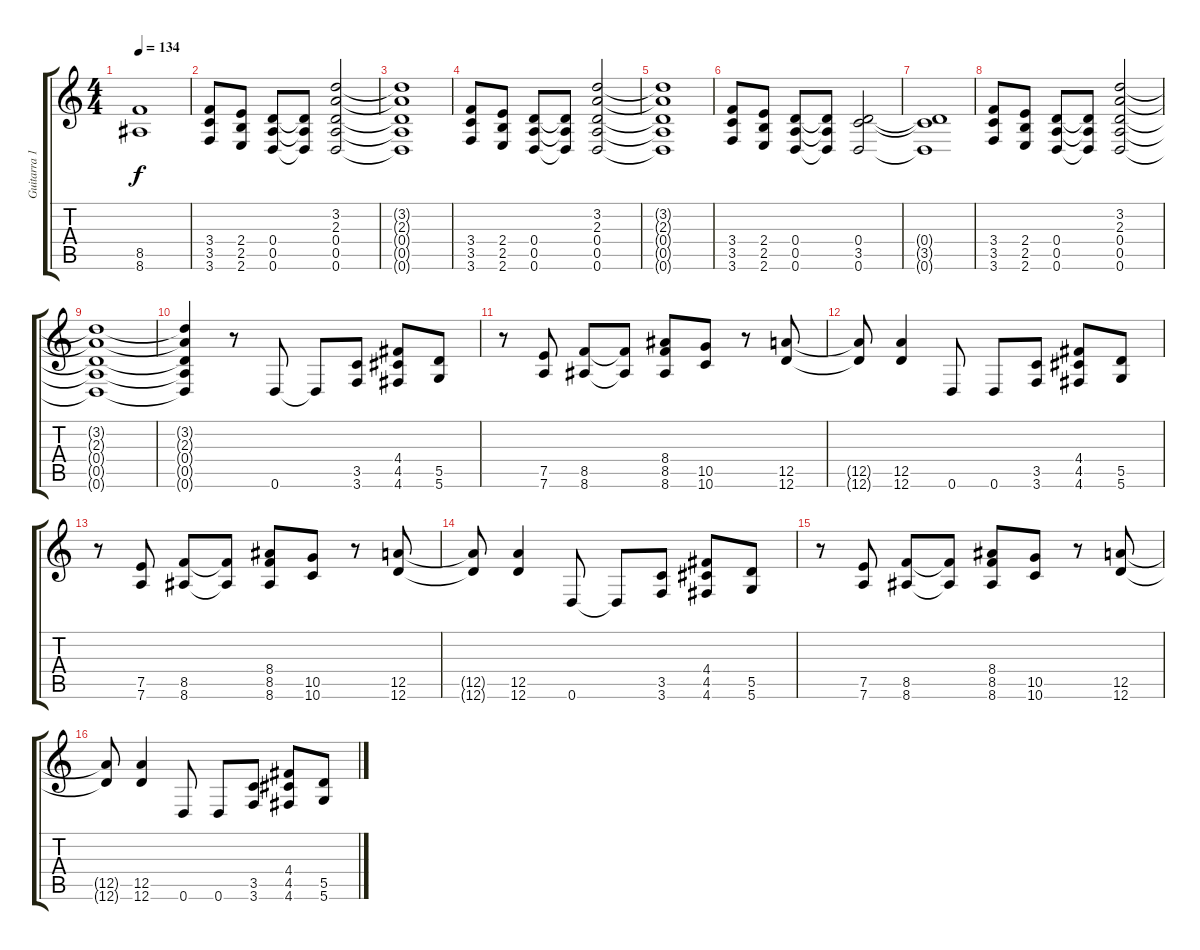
\track ("Guitarra 1 [Joe Perry]" "Guitarra 1") {instrument overdrivenguitar}
\staff {score tabs}
\tuning (E4 B3 G3 D3 A2 D2) {hide}
\ts (4 4)
\tempo 134
\clef g2
\ks c
(8.5{t} 8.6{t}).1{dy f} |
(3.4 3.5 3.6).8 (2.4 2.5 2.6).8 (0.4 0.5 0.6).8 (0.4{t} 0.5{t} 0.6{t}).8 (3.2 2.3 0.4 0.5 0.6).2 |
(3.2{t} 2.3{t} 0.4{t} 0.5{t} 0.6{t}).1 |
(3.4 3.5 3.6).8 (2.4 2.5 2.6).8 (0.4 0.5 0.6).8 (0.4{t} 0.5{t} 0.6{t}).8 (3.2 2.3 0.4 0.5 0.6).2 |
(3.2{t} 2.3{t} 0.4{t} 0.5{t} 0.6{t}).1 |
(3.4 3.5 3.6).8 (2.4 2.5 2.6).8 (0.4 0.5 0.6).8 (0.4{t} 0.5{t} 0.6{t}).8 (0.4 3.5 0.6).2 |
(0.4{t} 3.5{t} 0.6{t}).1 |
(3.4 3.5 3.6).8 (2.4 2.5 2.6).8 (0.4 0.5 0.6).8 (0.4{t} 0.5{t} 0.6{t}).8 (3.2 2.3 0.4 0.5 0.6).2 |
(3.2{t} 2.3{t} 0.4{t} 0.5{t} 0.6{t}).1 |
(3.2{t} 2.3{t} 0.4{t} 0.5{t} 0.6{t}).4 r.8 0.6.8 0.6{t}.8 (3.5 3.6).8 (4.4 4.5 4.6).8 (5.5 5.6).8 |
r.8 (7.5 7.6).8 (8.5 8.6).8 (8.5{t} 8.6{t}).8 (8.4 8.5 8.6).8 (10.5 10.6).8 r.8 (12.5 12.6).8 |
(12.5{t} 12.6{t}).8 (12.5 12.6).4 0.6.8 0.6.8 (3.5 3.6).8 (4.4 4.5 4.6).8 (5.5 5.6).8 |
r.8 (7.5 7.6).8 (8.5 8.6).8 (8.5{t} 8.6{t}).8 (8.4 8.5 8.6).8 (10.5 10.6).8 r.8 (12.5 12.6).8 |
(12.5{t} 12.6{t}).8 (12.5 12.6).4 0.6.8 0.6{t}.8 (3.5 3.6).8 (4.4 4.5 4.6).8 (5.5 5.6).8 |
r.8 (7.5 7.6).8 (8.5 8.6).8 (8.5{t} 8.6{t}).8 (8.4 8.5 8.6).8 (10.5 10.6).8 r.8 (12.5 12.6).8 |
(12.5{t} 12.6{t}).8 (12.5 12.6).4 0.6.8 0.6.8 (3.5 3.6).8 (4.4 4.5 4.6).8 (5.5 5.6).8
